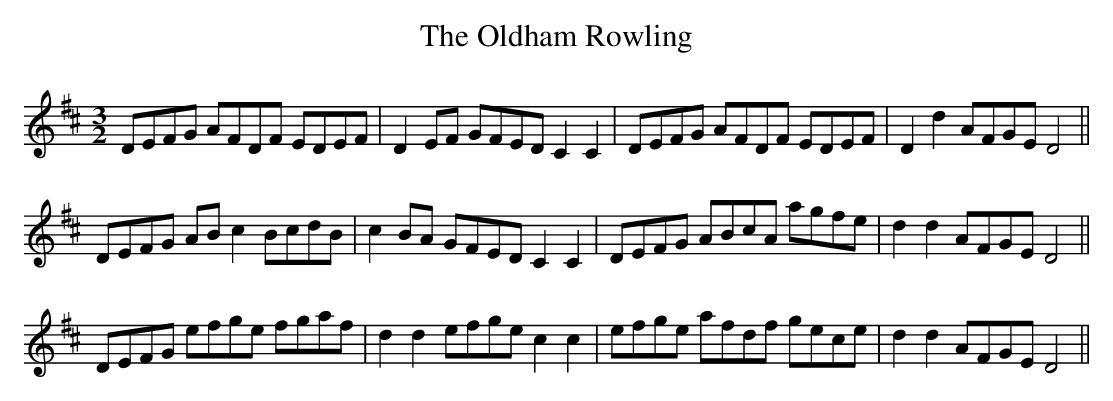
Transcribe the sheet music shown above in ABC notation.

X:1
T: The Oldham Rowling
M: 3/2
L: 1/8
K: Dmaj
DEFG AFDF EDEF|D2 EF GFED C2 C2|DEFG AFDF EDEF|D2 d2 AFGE D4||
DEFG AB c2 BcdB|c2 BA GFED C2 C2|DEFG ABcA agfe|d2 d2 AFGE D4||
DEFG efge fgaf|d2 d2 efge c2 c2|efge afdf gece|d2 d2 AFGE D4||
